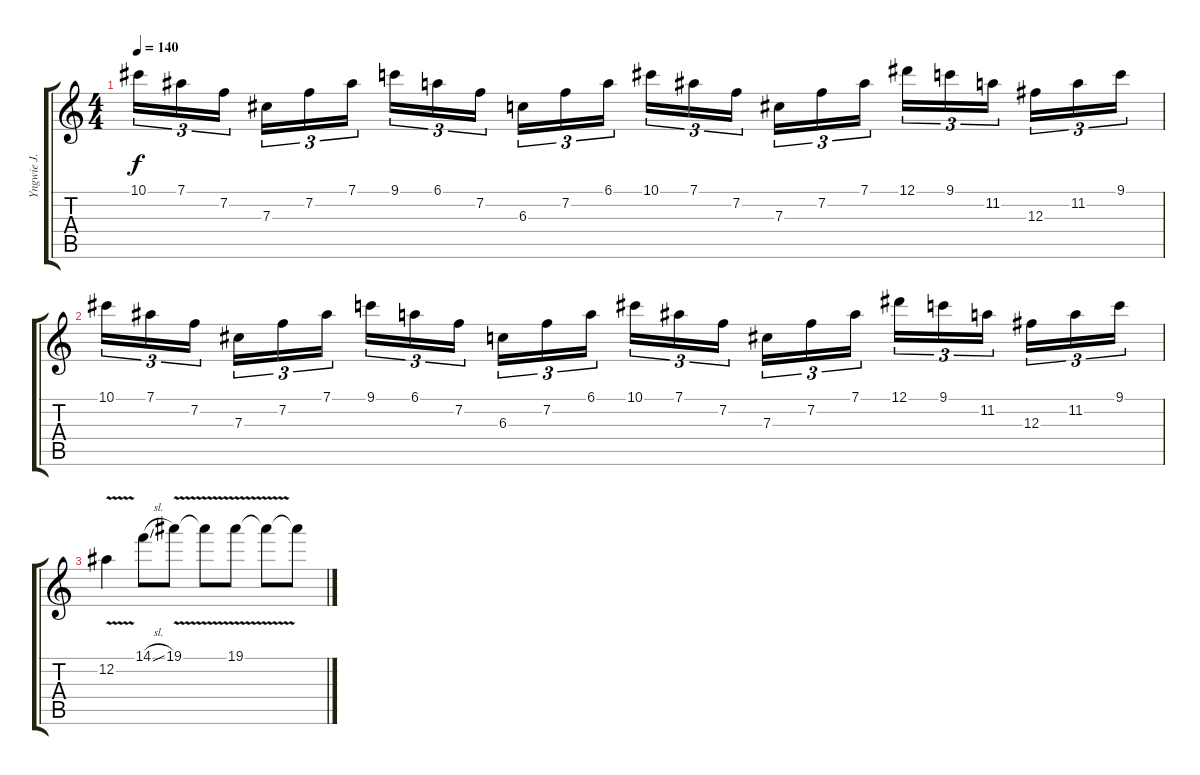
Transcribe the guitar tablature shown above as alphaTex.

\track ("Yngwie J. Malmsteen" "Yngwie J. ") {instrument overdrivenguitar}
\staff {score tabs}
\tuning (Eb4 Bb3 Gb3 Db3 Ab2 Eb2) {hide}
\ts (4 4)
\tempo 140
\clef g2
\ks c
10.1.16{tu (3 2) dy f} 7.1.16{tu (3 2)} 7.2.16{tu (3 2) beam splitsecondary} 7.3.16{tu (3 2)} 7.2.16{tu (3 2)} 7.1.16{tu (3 2)} 9.1.16{tu (3 2)} 6.1.16{tu (3 2)} 7.2.16{tu (3 2) beam splitsecondary} 6.3.16{tu (3 2)} 7.2.16{tu (3 2)} 6.1.16{tu (3 2)} 10.1.16{tu (3 2)} 7.1.16{tu (3 2)} 7.2.16{tu (3 2) beam splitsecondary} 7.3.16{tu (3 2)} 7.2.16{tu (3 2)} 7.1.16{tu (3 2)} 12.1.16{tu (3 2)} 9.1.16{tu (3 2)} 11.2.16{tu (3 2) beam splitsecondary} 12.3.16{tu (3 2)} 11.2.16{tu (3 2)} 9.1.16{tu (3 2)} |
10.1.16{tu (3 2)} 7.1.16{tu (3 2)} 7.2.16{tu (3 2) beam splitsecondary} 7.3.16{tu (3 2)} 7.2.16{tu (3 2)} 7.1.16{tu (3 2)} 9.1.16{tu (3 2)} 6.1.16{tu (3 2)} 7.2.16{tu (3 2) beam splitsecondary} 6.3.16{tu (3 2)} 7.2.16{tu (3 2)} 6.1.16{tu (3 2)} 10.1.16{tu (3 2)} 7.1.16{tu (3 2)} 7.2.16{tu (3 2) beam splitsecondary} 7.3.16{tu (3 2)} 7.2.16{tu (3 2)} 7.1.16{tu (3 2)} 12.1.16{tu (3 2)} 9.1.16{tu (3 2)} 11.2.16{tu (3 2) beam splitsecondary} 12.3.16{tu (3 2)} 11.2.16{tu (3 2)} 9.1.16{tu (3 2)} |
12.2{v}.4 14.1{sl}.8 19.1{v}.8 19.1{t}.8 19.1{v}.8 19.1{t}.8 19.1{t}.8
